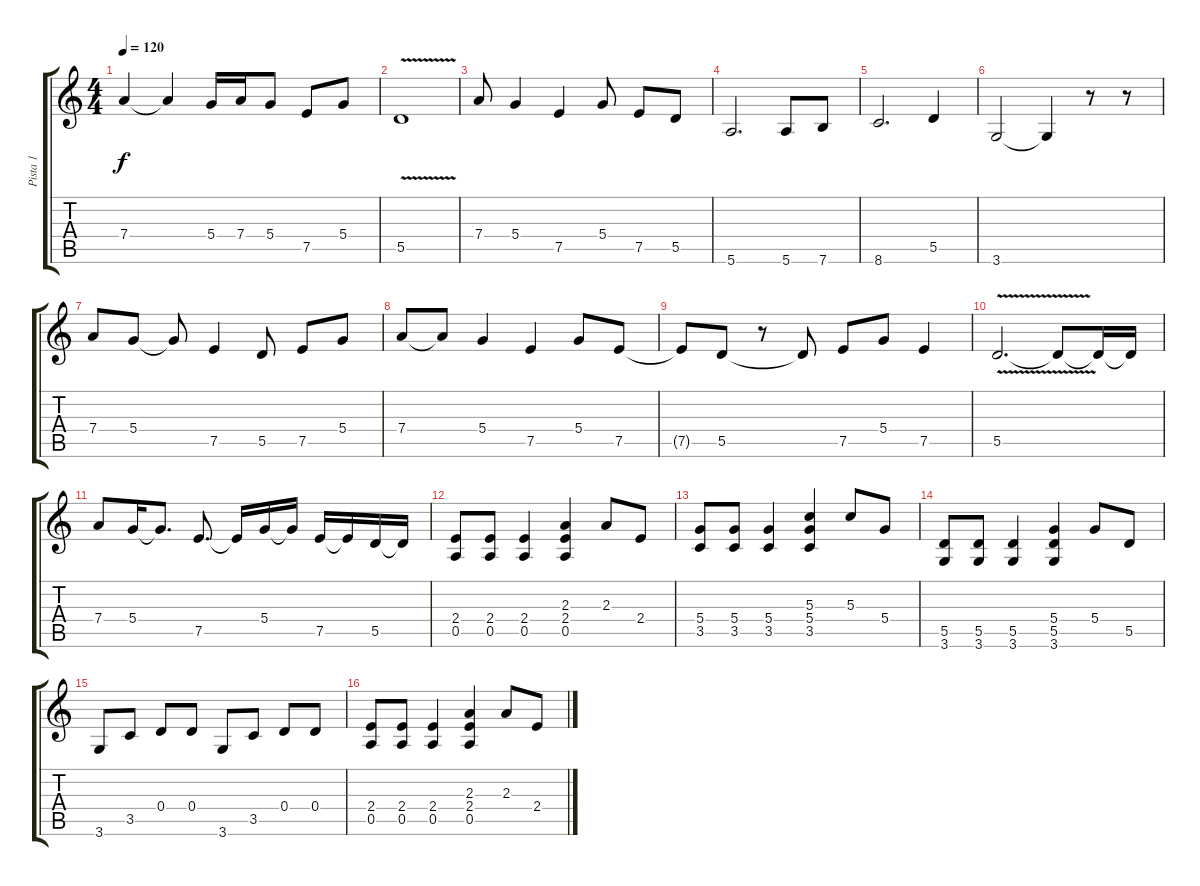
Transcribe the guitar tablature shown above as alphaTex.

\track ("Pista 1" "Pista 1") {instrument distortionguitar}
\staff {score tabs}
\tuning (E4 B3 G3 D3 A2 E2) {hide}
\ts (4 4)
\tempo 120
\clef g2
\ks c
7.4.4{dy f} 7.4{t}.4 5.4.16 7.4.16 5.4.8 7.5.8 5.4.8 |
5.5{v}.1 |
7.4.8 5.4.4 7.5.4 5.4.8 7.5.8 5.5.8 |
5.6.2{d} 5.6.8 7.6.8 |
8.6.2{d} 5.5.4 |
3.6.2 3.6{t}.4 r.8 r.8 |
7.4.8 5.4.8 5.4{t}.8 7.5.4 5.5.8 7.5.8 5.4.8 |
7.4.8 7.4{t}.8 5.4.4 7.5.4 5.4.8 7.5.8 |
7.5{t}.8 5.5.8 r.8 5.5{t}.8 7.5.8 5.4.8 7.5.4 |
5.5{v}.2{d} 5.5{t}.8 5.5{t}.16 5.5{t}.16 |
7.4.8 5.4.16 5.4{t}.8{d} 7.5.8{d} 7.5{t}.16 5.4.16 5.4{t}.16 7.5.16 7.5{t}.16 5.5.16 5.5{t}.16 |
(2.4 0.5).8 (2.4 0.5).8 (2.4 0.5).4 (2.3 2.4 0.5).4 2.3.8 2.4.8 |
(5.4 3.5).8 (5.4 3.5).8 (5.4 3.5).4 (5.3 5.4 3.5).4 5.3.8 5.4.8 |
(5.5 3.6).8 (5.5 3.6).8 (5.5 3.6).4 (5.4 5.5 3.6).4 5.4.8 5.5.8 |
3.6.8 3.5.8 0.4.8 0.4.8 3.6.8 3.5.8 0.4.8 0.4.8 |
(2.4 0.5).8 (2.4 0.5).8 (2.4 0.5).4 (2.3 2.4 0.5).4 2.3.8 2.4.8
